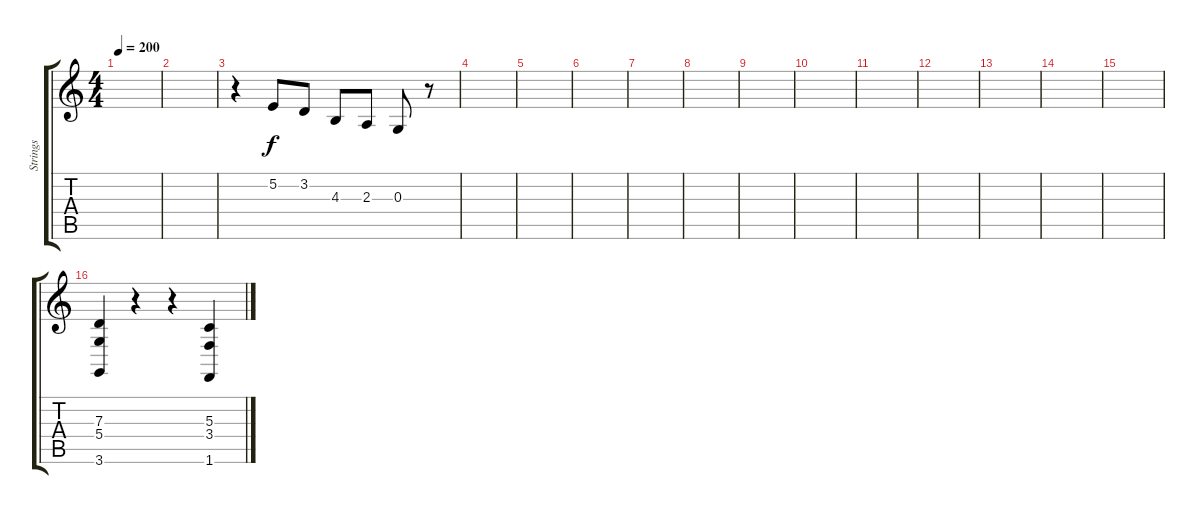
\track ("Strings" "Strings") {instrument violin}
\staff {score tabs}
\tuning (E4 B3 G3 D3 A2 E2) {hide}
\ts (4 4)
\tempo 200
\clef g2
\ks c
|
|
r.4{volume 10} 5.2.8 3.2.8 4.3.8 2.3.8 0.3.8 r.8 |
|
|
|
|
|
|
|
|
|
|
|
|
(7.3 5.4 3.6).4 r.4 r.4 (5.3 3.4 1.6).4
